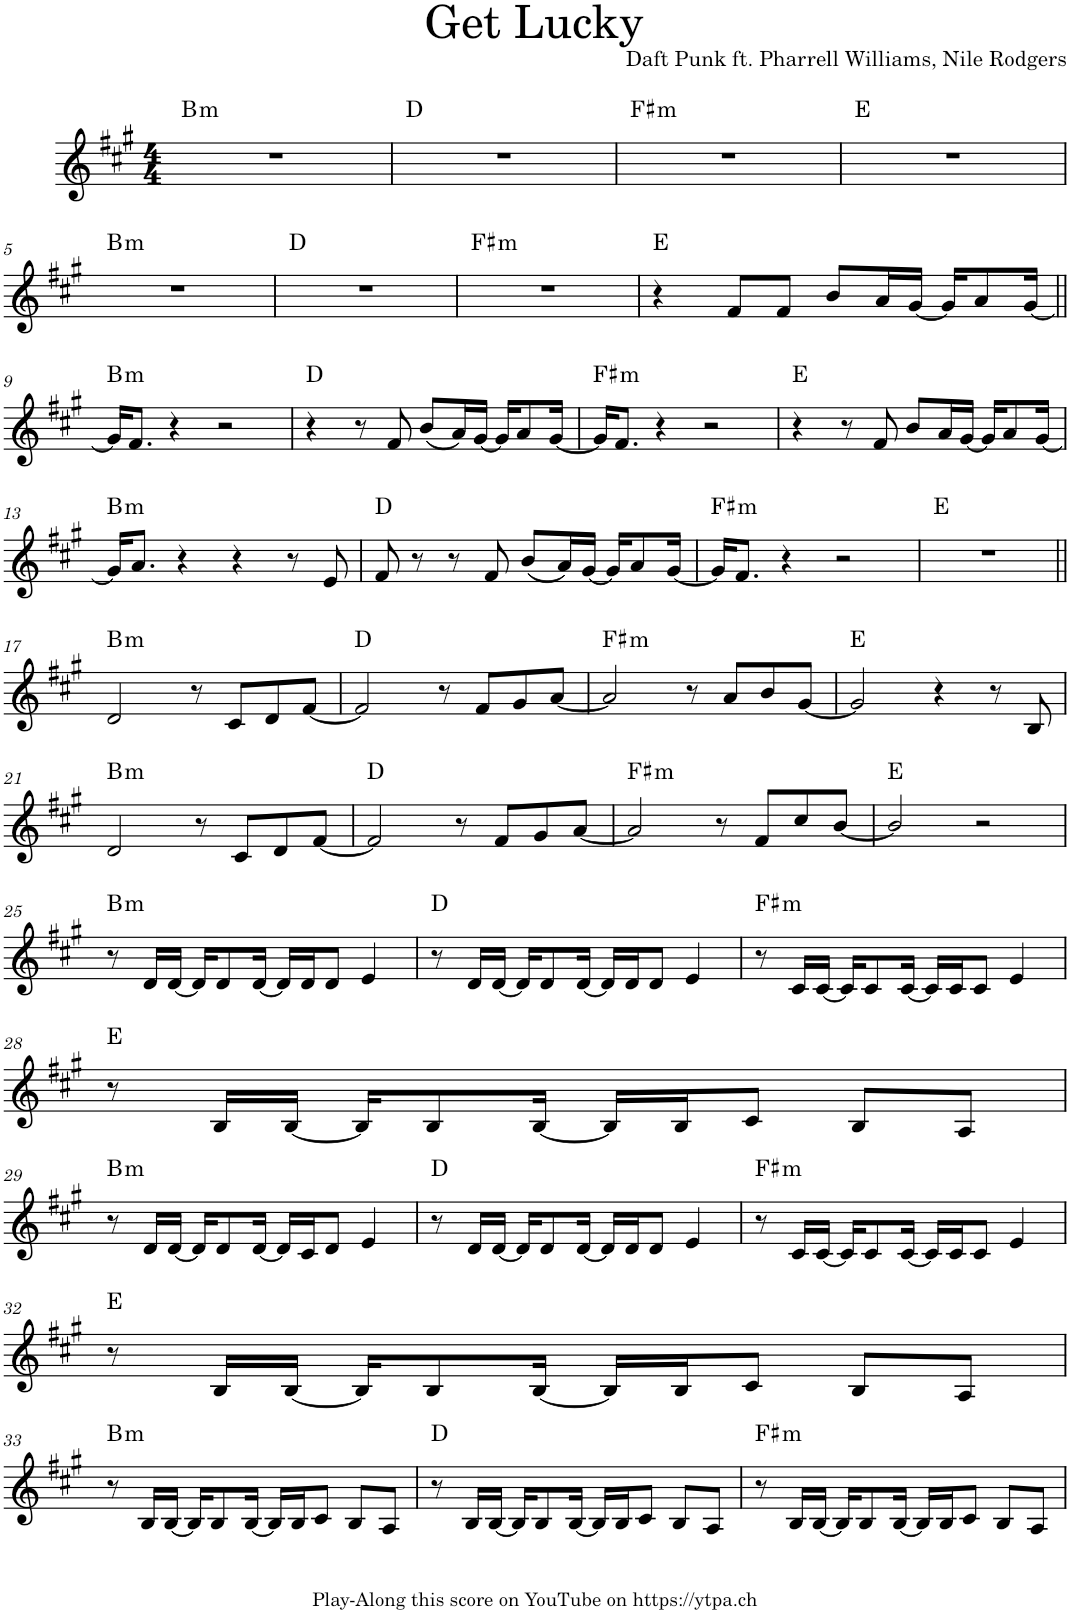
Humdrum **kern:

**kern	**harte
*part1	*part1
*staff1	*
*I"Piano	*
*I'Pno.	*
*clefG2	*
*k[f#c#g#]	*
*M4/4	*
=1	=1
!	!LO:H:kt=m
1r	B:min
=2	=2
1r	D:maj
=3	=3
!	!LO:H:kt=m
1r	F#:min
=4	=4
1r	E:maj
!!LO:LB:g=z
=5	=5
!	!LO:H:kt=m
1r	B:min
=6	=6
1r	D:maj
=7	=7
!	!LO:H:kt=m
1r	F#:min
=8	=8
4r	E:maj
8f#/L	.
8f#/J	.
8b/L	.
16a/L	.
[16g#/JJ	.
16g#/KL]	.
8a/	.
[16g#/Jk	.
!!LO:LB:g=z
=9||	=9||
!	!LO:H:kt=m
16g#/KL]	B:min
8.f#/J	.
4r	.
2r	.
=10	=10
4r	D:maj
8r	.
8f#/	.
(8b/L	.
16a/L)	.
[16g#/JJ	.
16g#/KL]	.
8a/	.
[16g#/Jk	.
=11	=11
!	!LO:H:kt=m
16g#/KL]	F#:min
8.f#/J	.
4r	.
2r	.
=12	=12
4r	E:maj
8r	.
8f#/	.
8b/L	.
16a/L	.
[16g#/JJ	.
16g#/KL]	.
8a/	.
[16g#/Jk	.
!!LO:LB:g=z
=13	=13
!	!LO:H:kt=m
16g#/KL]	B:min
8.a/J	.
4r	.
4r	.
8r	.
8e/	.
=14	=14
8f#/	D:maj
8r	.
8r	.
8f#/	.
(8b/L	.
16a/L)	.
[16g#/JJ	.
16g#/KL]	.
8a/	.
[16g#/Jk	.
=15	=15
!	!LO:H:kt=m
16g#/KL]	F#:min
8.f#/J	.
4r	.
2r	.
=16	=16
1r	E:maj
!!LO:LB:g=z
=17||	=17||
!	!LO:H:kt=m
2d/	B:min
8r	.
8c#/L	.
8d/	.
[8f#/J	.
=18	=18
2f#/]	D:maj
8r	.
8f#/L	.
8g#/	.
[8a/J	.
=19	=19
!	!LO:H:kt=m
2a/]	F#:min
8r	.
8a/L	.
8b/	.
[8g#/J	.
=20	=20
2g#/]	E:maj
4r	.
8r	.
8B/	.
!!LO:LB:g=z
=21	=21
!	!LO:H:kt=m
2d/	B:min
8r	.
8c#/L	.
8d/	.
[8f#/J	.
=22	=22
2f#/]	D:maj
8r	.
8f#/L	.
8g#/	.
[8a/J	.
=23	=23
!	!LO:H:kt=m
2a/]	F#:min
8r	.
8f#/L	.
8cc#/	.
[8b/J	.
=24	=24
2b/]	E:maj
2r	.
!!LO:LB:g=z
=25	=25
!	!LO:H:kt=m
8r	B:min
16d/LL	.
[16d/JJ	.
16d/KL]	.
8d/	.
[16d/Jk	.
16d/LL]	.
16d/J	.
8d/J	.
4e/	.
=26	=26
8r	D:maj
16d/LL	.
[16d/JJ	.
16d/KL]	.
8d/	.
[16d/Jk	.
16d/LL]	.
16d/J	.
8d/J	.
4e/	.
=27	=27
!	!LO:H:kt=m
8r	F#:min
16c#/LL	.
[16c#/JJ	.
16c#/KL]	.
8c#/	.
[16c#/Jk	.
16c#/LL]	.
16c#/J	.
8c#/J	.
4e/	.
!!LO:LB:g=z
=28	=28
8r	E:maj
16B/LL	.
[16B/JJ	.
16B/KL]	.
8B/	.
[16B/Jk	.
16B/LL]	.
16B/J	.
8c#/J	.
8B/L	.
8A/J	.
!!LO:LB:g=z
=29	=29
!	!LO:H:kt=m
8r	B:min
16d/LL	.
[16d/JJ	.
16d/KL]	.
8d/	.
[16d/Jk	.
16d/LL]	.
16c#/J	.
8d/J	.
4e/	.
=30	=30
8r	D:maj
16d/LL	.
[16d/JJ	.
16d/KL]	.
8d/	.
[16d/Jk	.
16d/LL]	.
16d/J	.
8d/J	.
4e/	.
=31	=31
!	!LO:H:kt=m
8r	F#:min
16c#/LL	.
[16c#/JJ	.
16c#/KL]	.
8c#/	.
[16c#/Jk	.
16c#/LL]	.
16c#/J	.
8c#/J	.
4e/	.
!!LO:LB:g=z
=32	=32
8r	E:maj
16B/LL	.
[16B/JJ	.
16B/KL]	.
8B/	.
[16B/Jk	.
16B/LL]	.
16B/J	.
8c#/J	.
8B/L	.
8A/J	.
!!LO:LB:g=z
=33	=33
!	!LO:H:kt=m
8r	B:min
16B/LL	.
[16B/JJ	.
16B/KL]	.
8B/	.
[16B/Jk	.
16B/LL]	.
16B/J	.
8c#/J	.
8B/L	.
8A/J	.
=34	=34
8r	D:maj
16B/LL	.
[16B/JJ	.
16B/KL]	.
8B/	.
[16B/Jk	.
16B/LL]	.
16B/J	.
8c#/J	.
8B/L	.
8A/J	.
=35	=35
!	!LO:H:kt=m
8r	F#:min
16B/LL	.
[16B/JJ	.
16B/KL]	.
8B/	.
[16B/Jk	.
16B/LL]	.
16B/J	.
8c#/J	.
8B/L	.
8A/J	.
=	=
*-	*-
